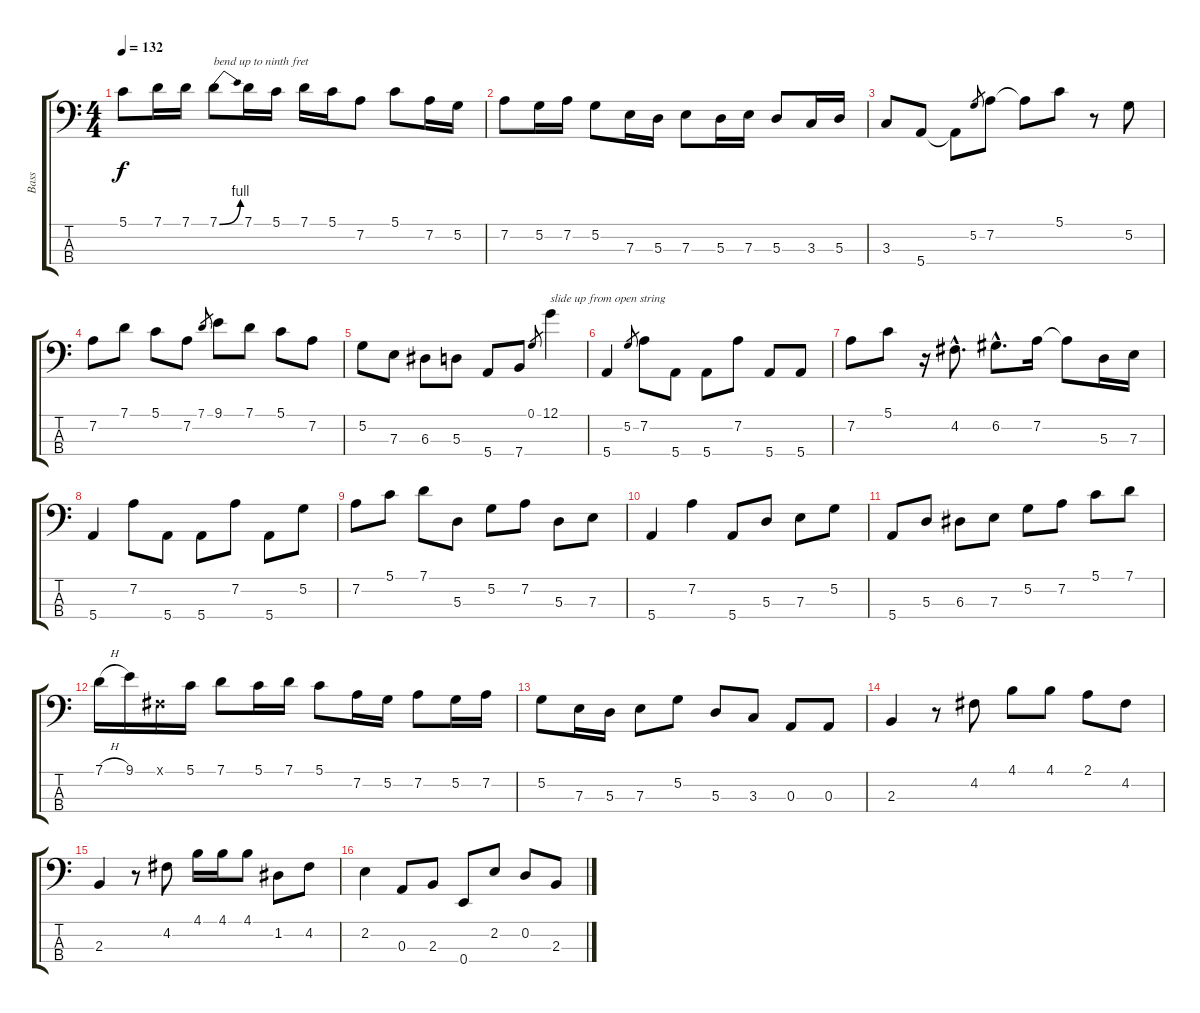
\track ("Bass" "Bass") {instrument electricbassfinger}
\staff {score tabs}
\tuning (G2 D2 A1 E1) {hide}
\ts (4 4)
\tempo 132
\clef f4
\ks c
5.1.8{dy f} 7.1.16 7.1.16 7.1{be (bend 0 0 60 4)}.8{txt "bend up to ninth fret"} 7.1.16 5.1.16 7.1.16 5.1.16 7.2.8 5.1.8 7.2.16 5.2.16 |
7.2.8 5.2.16 7.2.16 5.2.8 7.3.16 5.3.16 7.3.8 5.3.16 7.3.16 5.3.8 3.3.16 5.3.16 |
3.3.8 5.4.8 5.4{t}.8 5.2.8{gr} 7.2.8 7.2{t}.8 5.1.8 r.8 5.2.8 |
7.2.8 7.1.8 5.1.8 7.2.8 7.1.8{gr} 9.1.8 7.1.8 5.1.8 7.2.8 |
5.2.8 7.3.8 6.3.8 5.3.8 5.4.8 7.4.8 0.1.8{gr} 12.1.4{txt "slide up from open string"} |
5.4.4 5.2.8{gr} 7.2.8 5.4.8 5.4.8 7.2.8 5.4.8 5.4.8 |
7.2.8 5.1.8 r.16 4.2{hac}.8{d} 6.2{hac}.8{d} 7.2.16 7.2{t}.8 5.3.16 7.3.16 |
5.4.4 7.2.8 5.4.8 5.4.8 7.2.8 5.4.8 5.2.8 |
7.2.8 5.1.8 7.1.8 5.3.8 5.2.8 7.2.8 5.3.8 7.3.8 |
5.4.4 7.2.4 5.4.8 5.3.8 7.3.8 5.2.8 |
5.4.8 5.3.8 6.3.8 7.3.8 5.2.8 7.2.8 5.1.8 7.1.8 |
7.1{h}.16 9.1.16 -1.1{x}.16 5.1.16 7.1.8 5.1.16 7.1.16 5.1.8 7.2.16 5.2.16 7.2.8 5.2.16 7.2.16 |
5.2.8 7.3.16 5.3.16 7.3.8 5.2.8 5.3.8 3.3.8 0.3.8 0.3.8 |
2.3.4 r.8 4.2.8 4.1.8 4.1.8 2.1.8 4.2.8 |
2.3.4 r.8 4.2.8 4.1.16 4.1.16 4.1.8 1.2.8 4.2.8 |
2.2.4 0.3.8 2.3.8 0.4.8 2.2.8 0.2.8 2.3.8
